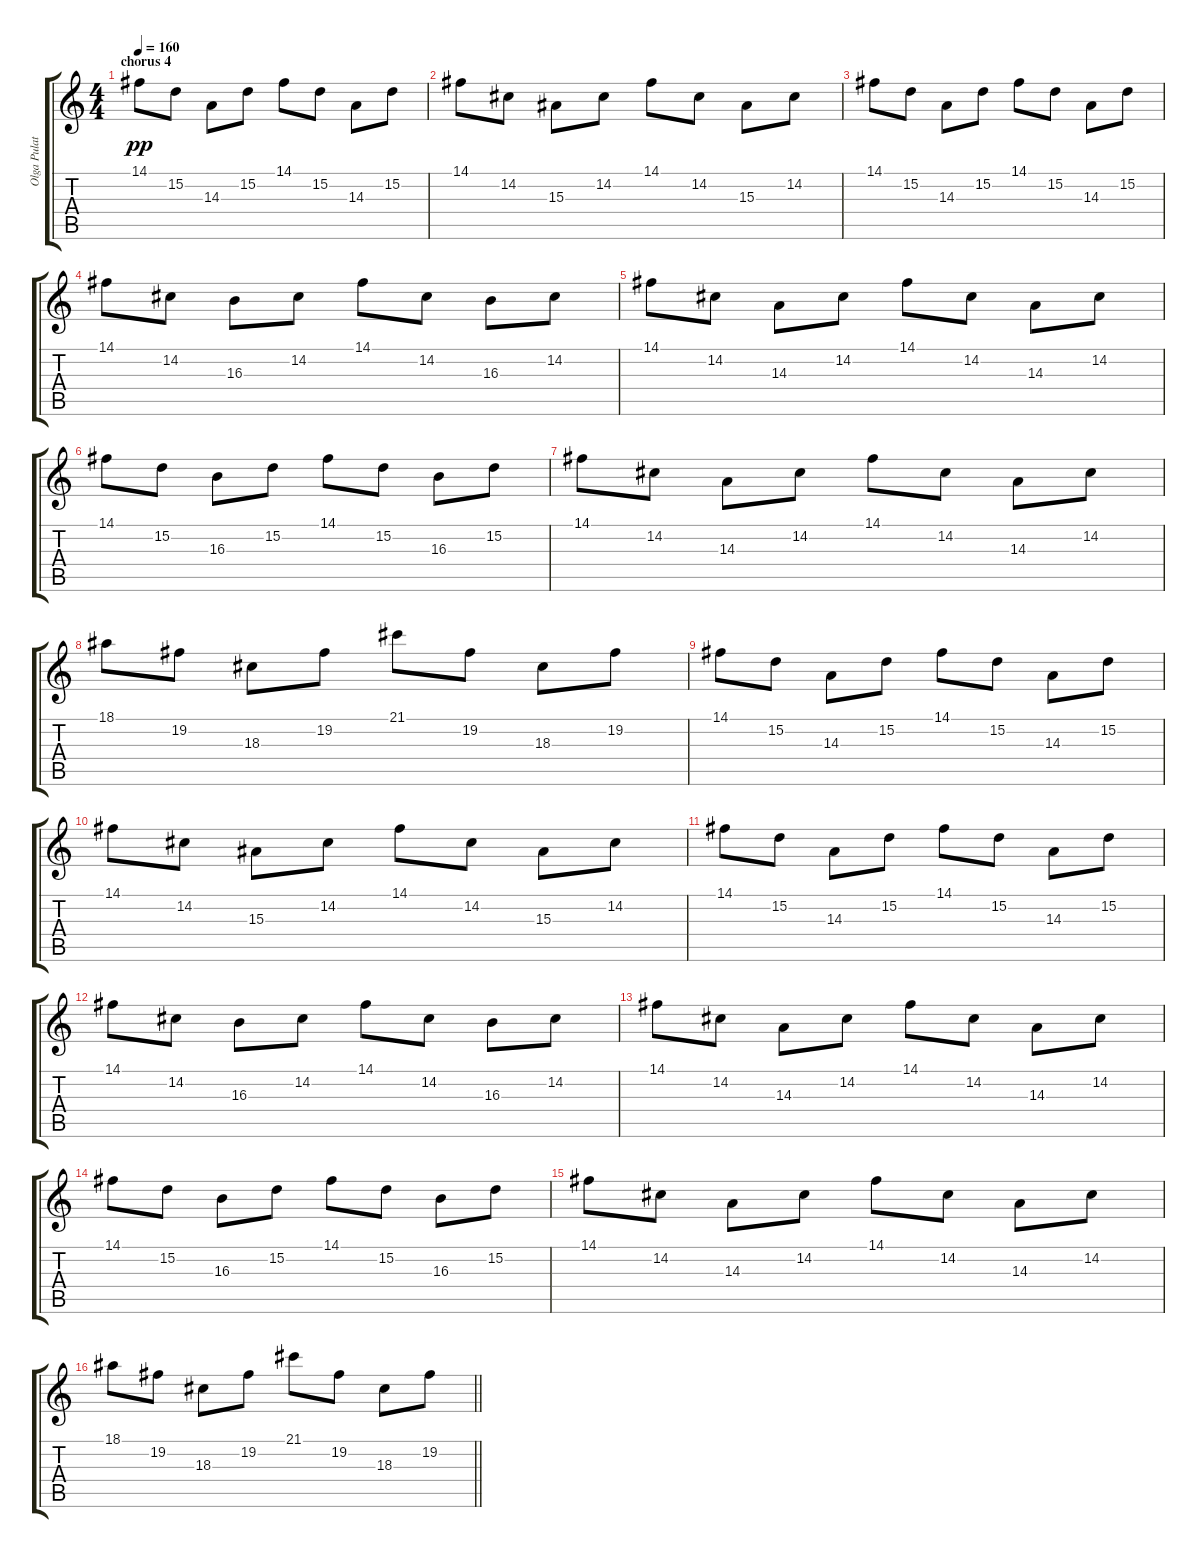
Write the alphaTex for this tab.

\track ("Olga Pulatova " "Olga Pulat") {instrument acousticgrandpiano}
\staff {score tabs}
\tuning (E4 B3 G3 D3 A2 E2) {hide}
\ts (4 4)
\section ("" "chorus 4")
\tempo 160
\clef g2
\ks c
14.1.8{dy pp} 15.2.8 14.3.8 15.2.8 14.1.8 15.2.8 14.3.8 15.2.8 |
14.1.8 14.2.8 15.3.8 14.2.8 14.1.8 14.2.8 15.3.8 14.2.8 |
14.1.8 15.2.8 14.3.8 15.2.8 14.1.8 15.2.8 14.3.8 15.2.8 |
14.1.8 14.2.8 16.3.8 14.2.8 14.1.8 14.2.8 16.3.8 14.2.8 |
14.1.8 14.2.8 14.3.8 14.2.8 14.1.8 14.2.8 14.3.8 14.2.8 |
14.1.8 15.2.8 16.3.8 15.2.8 14.1.8 15.2.8 16.3.8 15.2.8 |
14.1.8 14.2.8 14.3.8 14.2.8 14.1.8 14.2.8 14.3.8 14.2.8 |
18.1.8 19.2.8 18.3.8 19.2.8 21.1.8 19.2.8 18.3.8 19.2.8 |
14.1.8 15.2.8 14.3.8 15.2.8 14.1.8 15.2.8 14.3.8 15.2.8 |
14.1.8 14.2.8 15.3.8 14.2.8 14.1.8 14.2.8 15.3.8 14.2.8 |
14.1.8 15.2.8 14.3.8 15.2.8 14.1.8 15.2.8 14.3.8 15.2.8 |
14.1.8 14.2.8 16.3.8 14.2.8 14.1.8 14.2.8 16.3.8 14.2.8 |
14.1.8 14.2.8 14.3.8 14.2.8 14.1.8 14.2.8 14.3.8 14.2.8 |
14.1.8 15.2.8 16.3.8 15.2.8 14.1.8 15.2.8 16.3.8 15.2.8 |
14.1.8 14.2.8 14.3.8 14.2.8 14.1.8 14.2.8 14.3.8 14.2.8 |
\barLineRight lightlight
18.1.8 19.2.8 18.3.8 19.2.8 21.1.8 19.2.8 18.3.8 19.2.8
